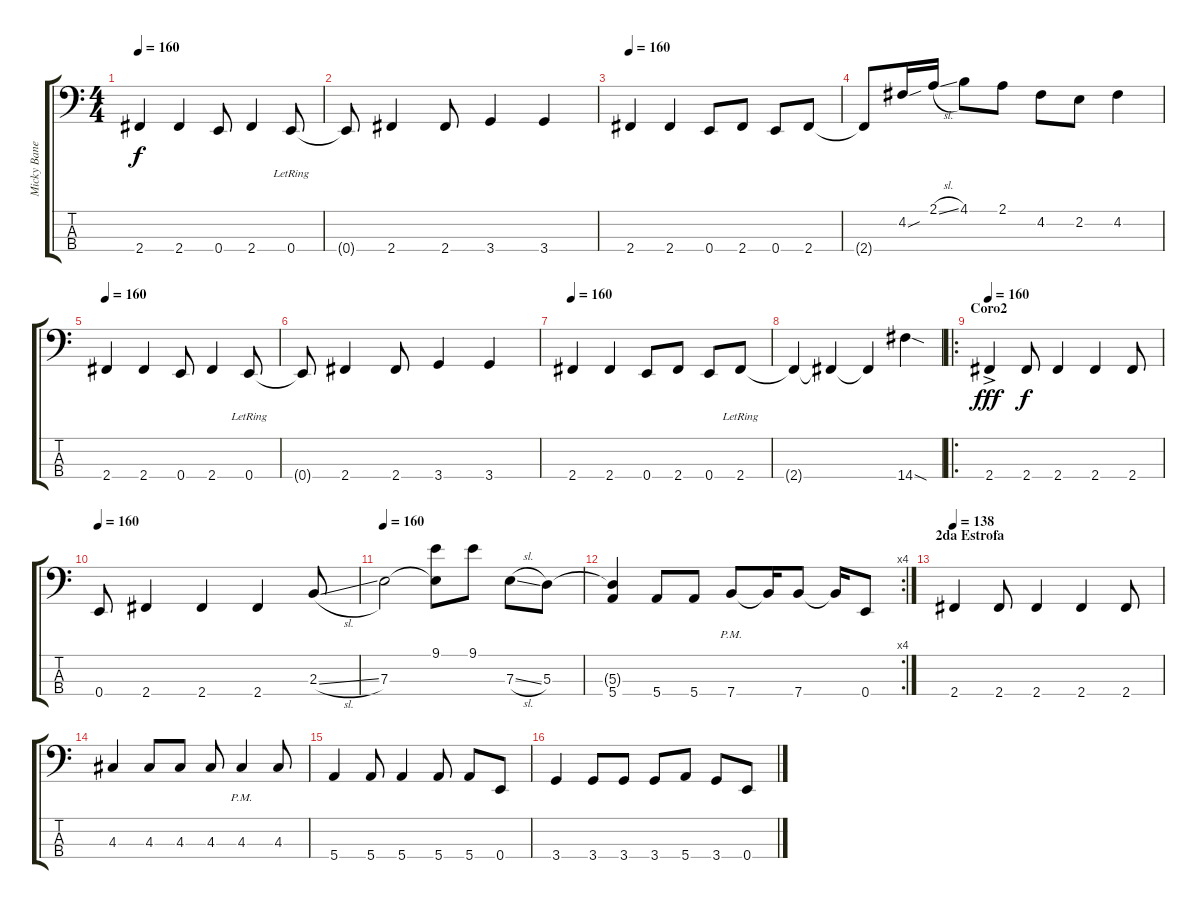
\track ("Micky Bane" "Micky Bane") {instrument electricbasspick}
\staff {score tabs}
\tuning (G2 D2 A1 E1) {hide}
\ts (4 4)
\tempo 160
\clef f4
\ks c
2.4.4{dy f} 2.4.4 0.4.8 2.4.4 0.4{lr}.8 |
0.4{t}.8 2.4.4 2.4.8 3.4.4 3.4.4 |
\tempo 160
2.4.4 2.4.4 0.4.8 2.4.8 0.4.8 2.4.8 |
2.4{t}.8 4.2{sou}.16 2.1{sl}.16 4.1.8 2.1.8 4.2.8 2.2.8 4.2.4 |
\tempo 160
2.4.4 2.4.4 0.4.8 2.4.4 0.4{lr}.8 |
0.4{t}.8 2.4.4 2.4.8 3.4.4 3.4.4 |
\tempo 160
2.4.4 2.4.4 0.4.8 2.4.8 0.4.8 2.4{lr}.8 |
2.4{t}.4 2.4{t}.4 2.4{t}.4 14.4{sod}.4 |
\ro
\section ("" "Coro2")
\tempo 160
2.4{ac}.4{dy fff} 2.4.8{dy f} 2.4.4 2.4.4 2.4.8 |
\tempo 160
0.4.8 2.4.4 2.4.4 2.4.4 2.3{sl}.8 |
\tempo 160
7.3.2 (9.1 7.3{t}).8 9.1.8 7.3{sl}.8 5.3.8 |
\rc 4
(5.3{t} 5.4).4 5.4.8 5.4.8 7.4{pm}.8 7.4{t}.16 7.4.8 7.4{t}.16 0.4.8 |
\section ("" "2da Estrofa")
\tempo 138
2.4.4 2.4.8 2.4.4 2.4.4 2.4.8 |
4.3.4 4.3.8 4.3.8 4.3.8 4.3{pm}.4 4.3.8 |
5.4.4 5.4.8 5.4.4 5.4.8 5.4.8 0.4.8 |
3.4.4 3.4.8 3.4.8 3.4.8 5.4.8 3.4.8 0.4.8
